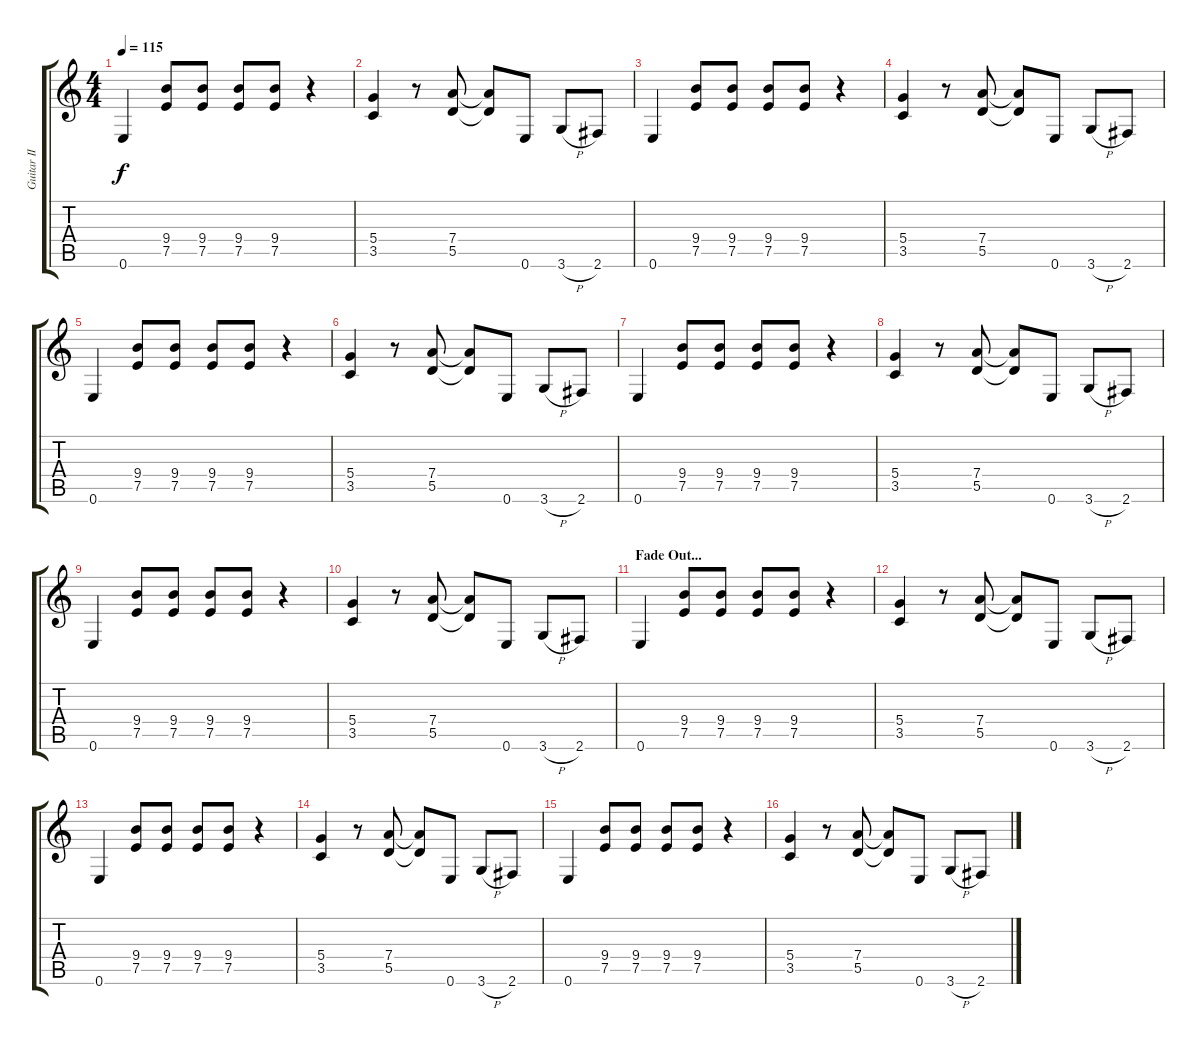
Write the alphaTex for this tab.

\track ("Guitar II" "Guitar II") {instrument distortionguitar}
\staff {score tabs}
\tuning (E4 B3 G3 D3 A2 E2) {hide}
\ts (4 4)
\tempo 115
\clef g2
\ks c
0.6.4{dy f} (9.4 7.5).8 (9.4 7.5).8 (9.4 7.5).8 (9.4 7.5).8 r.4 |
(5.4 3.5).4 r.8 (7.4 5.5).8 (7.4{t} 5.5{t}).8 0.6.8 3.6{h}.8 2.6.8 |
0.6.4 (9.4 7.5).8 (9.4 7.5).8 (9.4 7.5).8 (9.4 7.5).8 r.4 |
(5.4 3.5).4 r.8 (7.4 5.5).8 (7.4{t} 5.5{t}).8 0.6.8 3.6{h}.8 2.6.8 |
0.6.4 (9.4 7.5).8 (9.4 7.5).8 (9.4 7.5).8 (9.4 7.5).8 r.4 |
(5.4 3.5).4 r.8 (7.4 5.5).8 (7.4{t} 5.5{t}).8 0.6.8 3.6{h}.8 2.6.8 |
0.6.4 (9.4 7.5).8 (9.4 7.5).8 (9.4 7.5).8 (9.4 7.5).8 r.4 |
(5.4 3.5).4 r.8 (7.4 5.5).8 (7.4{t} 5.5{t}).8 0.6.8 3.6{h}.8 2.6.8 |
0.6.4 (9.4 7.5).8 (9.4 7.5).8 (9.4 7.5).8 (9.4 7.5).8 r.4 |
(5.4 3.5).4 r.8 (7.4 5.5).8 (7.4{t} 5.5{t}).8 0.6.8 3.6{h}.8 2.6.8 |
\section ("" "Fade Out...")
0.6.4 (9.4 7.5).8 (9.4 7.5).8 (9.4 7.5).8 (9.4 7.5).8 r.4 |
(5.4 3.5).4 r.8 (7.4 5.5).8 (7.4{t} 5.5{t}).8 0.6.8 3.6{h}.8 2.6.8 |
0.6.4 (9.4 7.5).8 (9.4 7.5).8 (9.4 7.5).8 (9.4 7.5).8 r.4 |
(5.4 3.5).4 r.8 (7.4 5.5).8 (7.4{t} 5.5{t}).8 0.6.8 3.6{h}.8 2.6.8 |
0.6.4 (9.4 7.5).8 (9.4 7.5).8 (9.4 7.5).8 (9.4 7.5).8 r.4 |
(5.4 3.5).4 r.8 (7.4 5.5).8 (7.4{t} 5.5{t}).8 0.6.8 3.6{h}.8 2.6.8
